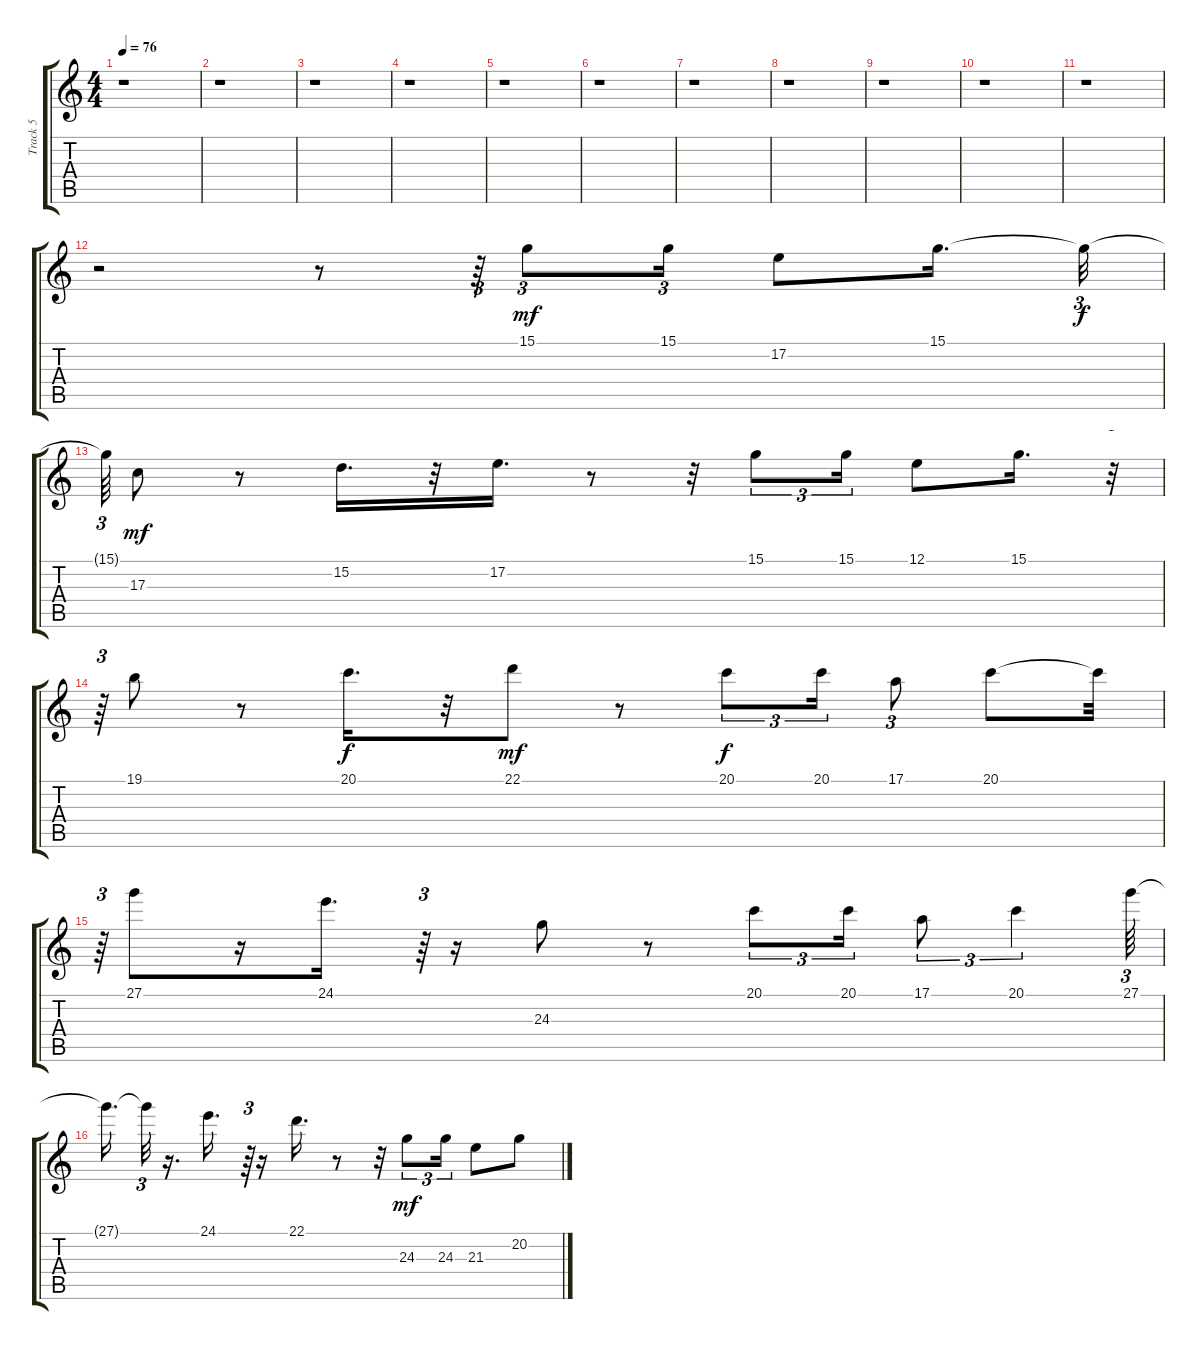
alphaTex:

\track ("Track 5" "Track 5") {instrument stringensemble2}
\staff {score tabs}
\tuning (E4 B3 G3 D3 A2 E2) {hide}
\ts (4 4)
\tempo 76
\clef g2
\ks c
r.1{dy mf} |
r.1 |
r.1 |
r.1 |
r.1 |
r.1 |
r.1 |
r.1 |
r.1 |
r.1 |
r.1 |
r.2 r.8 r.64{tu (3 2)} 15.1.8{tu (3 2)} 15.1.16{tu (3 2)} 17.2.8 15.1.16{d} 15.1{t}.32{tu (3 2) dy f} |
15.1{t}.64{tu (3 2)} 17.3.8{dy mf} r.8 15.2.16{d} r.32 17.2.16{d} r.8 r.32 15.1.8{tu (3 2)} 15.1.16{tu (3 2)} 12.1.8 15.1.16{d} r.32{tu (3 2)} |
r.64{tu (3 2)} 19.1.8 r.8 20.1.16{d dy f} r.32 22.1.8{dy mf} r.8 20.1.8{tu (3 2) dy f} 20.1.16{tu (3 2)} 17.1.8{tu (3 2)} 20.1.8 20.1{t}.32 |
r.64{tu (3 2)} 27.1.8 r.16 24.1.16{d} r.64{tu (3 2)} r.16 24.3.8 r.8 20.1.8{tu (3 2)} 20.1.16{tu (3 2)} 17.1.8{tu (3 2)} 20.1.4{tu (3 2)} 27.1.64{tu (3 2)} |
27.1{t}.16{d} 27.1{t}.32{tu (3 2)} r.16{d} 24.1.16{d} r.64{tu (3 2)} r.16 22.1.16{d} r.8 r.32 24.3.8{tu (3 2) dy mf} 24.3.16{tu (3 2)} 21.3.8 20.2.8
